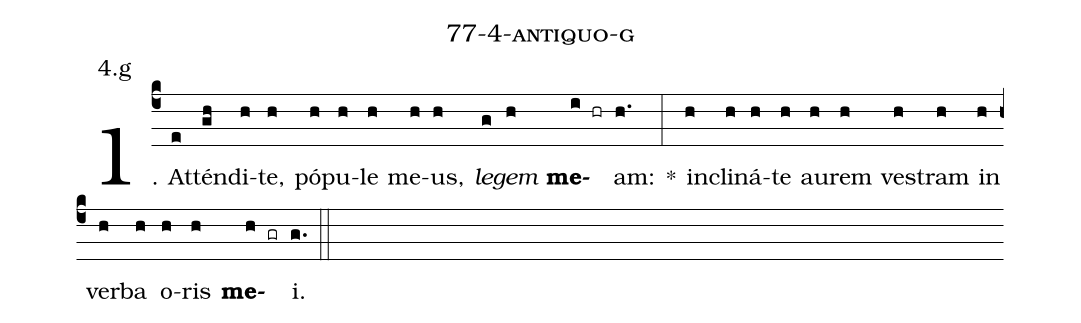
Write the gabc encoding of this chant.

name: 77-4-antiquo-g;
annotation: 4.g;
%%
(c4)1. At(e)tén(gh)di(h)te,(h) pó(h)pu(h)le(h) me(h)us,(h) <i>le</i>(g)<i>gem</i>(h) <b>me</b>(i hr)am:(h.) *(:) in(h)cli(h)ná(h)te(h) au(h)rem(h) ves(h)tram(h) in(h) ver(h)ba(h) o(h)ris(h) <b>me</b>(h gr)i.(g.) (::)
